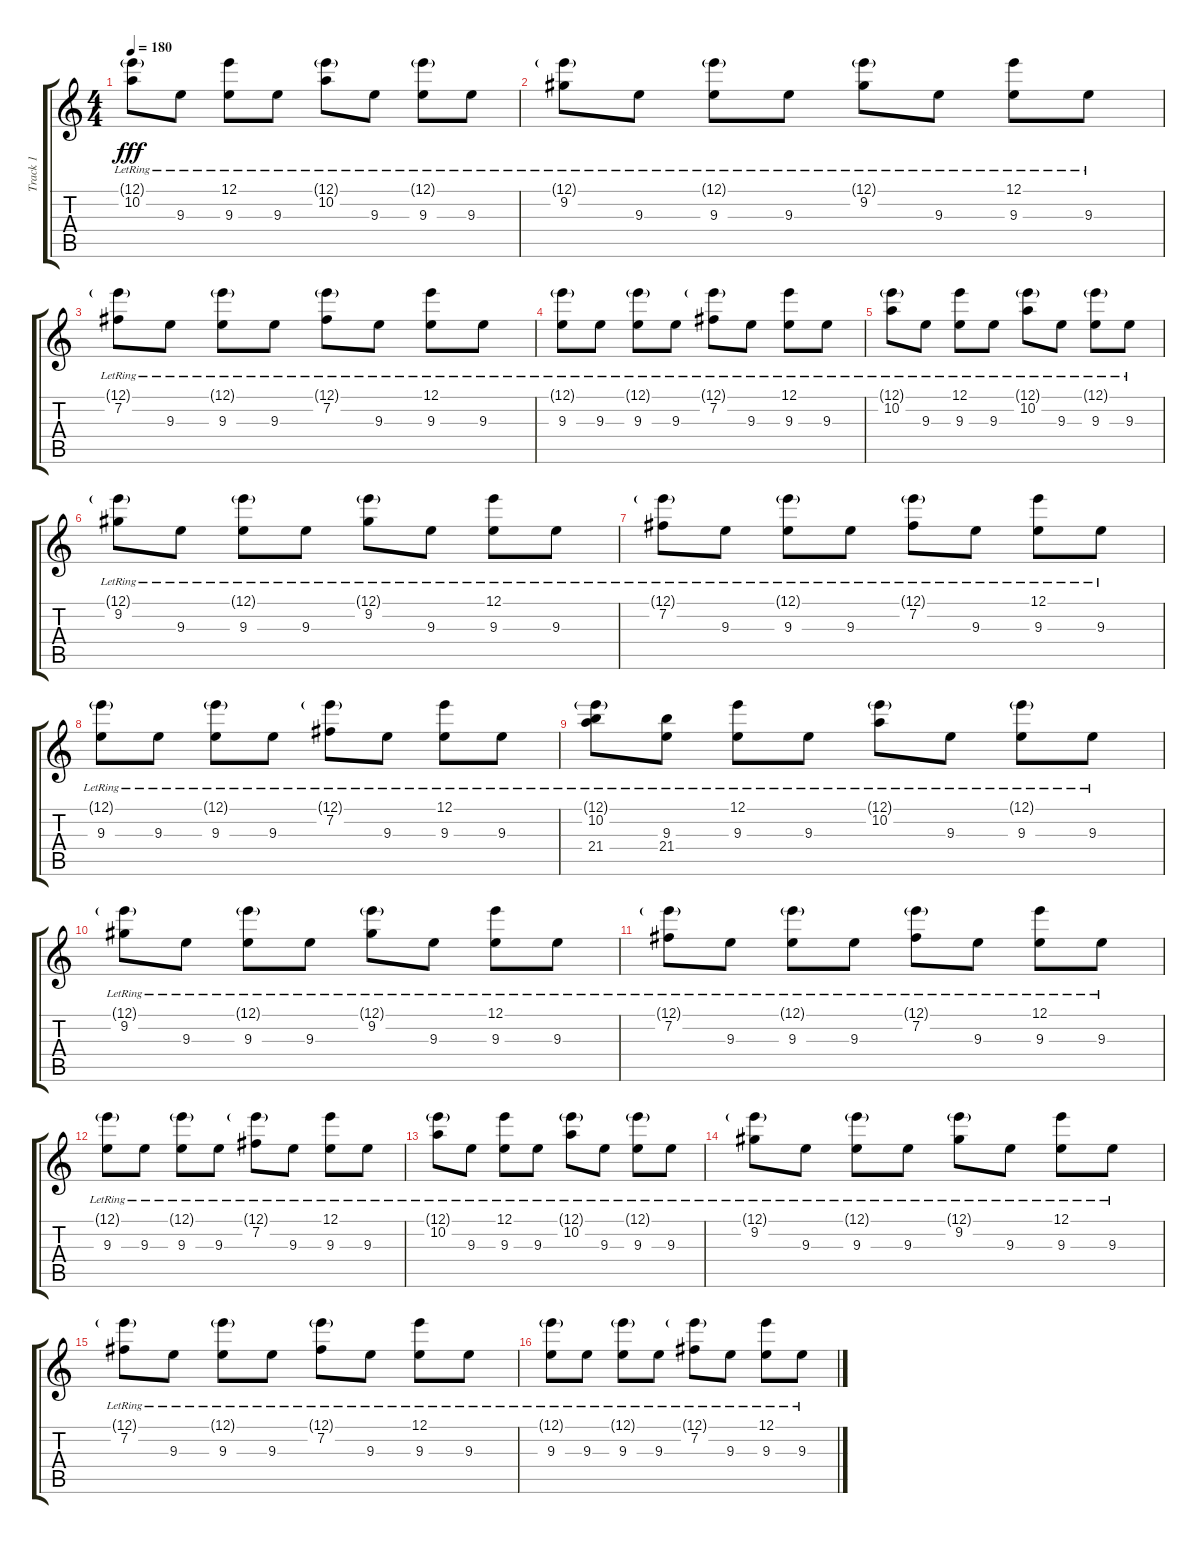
\track ("Track 1" "Track 1") {instrument electricguitarjazz}
\staff {score tabs}
\tuning (E4 B3 G3 D3 A2 E2) {hide}
\ts (4 4)
\tempo 180
\clef g2
\ks c
(12.1{g lr} 10.2{lr}).8{dy fff} 9.3{lr}.8 (12.1{lr} 9.3{lr}).8 9.3{lr}.8 (12.1{g lr} 10.2{lr}).8 9.3{lr}.8 (12.1{g lr} 9.3{lr}).8 9.3{lr}.8 |
(12.1{g lr} 9.2{lr}).8 9.3{lr}.8 (12.1{g lr} 9.3{lr}).8 9.3{lr}.8 (12.1{g lr} 9.2{lr}).8 9.3{lr}.8 (12.1{lr} 9.3{lr}).8 9.3{lr}.8 |
(12.1{g lr} 7.2{lr}).8 9.3{lr}.8 (12.1{g lr} 9.3{lr}).8 9.3{lr}.8 (12.1{g lr} 7.2{lr}).8 9.3{lr}.8 (12.1{lr} 9.3{lr}).8 9.3{lr}.8 |
(12.1{g lr} 9.3{lr}).8 9.3{lr}.8 (12.1{g lr} 9.3{lr}).8 9.3{lr}.8 (12.1{g lr} 7.2{lr}).8 9.3{lr}.8 (12.1{lr} 9.3{lr}).8 9.3{lr}.8 |
(12.1{g lr} 10.2{lr}).8 9.3{lr}.8 (12.1{lr} 9.3{lr}).8 9.3{lr}.8 (12.1{g lr} 10.2{lr}).8 9.3{lr}.8 (12.1{g lr} 9.3{lr}).8 9.3{lr}.8 |
(12.1{g lr} 9.2{lr}).8 9.3{lr}.8 (12.1{g lr} 9.3{lr}).8 9.3{lr}.8 (12.1{g lr} 9.2{lr}).8 9.3{lr}.8 (12.1{lr} 9.3{lr}).8 9.3{lr}.8 |
(12.1{g lr} 7.2{lr}).8 9.3{lr}.8 (12.1{g lr} 9.3{lr}).8 9.3{lr}.8 (12.1{g lr} 7.2{lr}).8 9.3{lr}.8 (12.1{lr} 9.3{lr}).8 9.3{lr}.8 |
(12.1{g lr} 9.3{lr}).8 9.3{lr}.8 (12.1{g lr} 9.3{lr}).8 9.3{lr}.8 (12.1{g lr} 7.2{lr}).8 9.3{lr}.8 (12.1{lr} 9.3{lr}).8 9.3{lr}.8 |
(12.1{g lr} 10.2{lr} 21.4{lr}).8 (9.3{lr} 21.4{lr}).8 (12.1{lr} 9.3{lr}).8 9.3{lr}.8 (12.1{g lr} 10.2{lr}).8 9.3{lr}.8 (12.1{g lr} 9.3{lr}).8 9.3{lr}.8 |
(12.1{g lr} 9.2{lr}).8 9.3{lr}.8 (12.1{g lr} 9.3{lr}).8 9.3{lr}.8 (12.1{g lr} 9.2{lr}).8 9.3{lr}.8 (12.1{lr} 9.3{lr}).8 9.3{lr}.8 |
(12.1{g lr} 7.2{lr}).8 9.3{lr}.8 (12.1{g lr} 9.3{lr}).8 9.3{lr}.8 (12.1{g lr} 7.2{lr}).8 9.3{lr}.8 (12.1{lr} 9.3{lr}).8 9.3{lr}.8 |
(12.1{g lr} 9.3{lr}).8 9.3{lr}.8 (12.1{g lr} 9.3{lr}).8 9.3{lr}.8 (12.1{g lr} 7.2{lr}).8 9.3{lr}.8 (12.1{lr} 9.3{lr}).8 9.3{lr}.8 |
(12.1{g lr} 10.2{lr}).8 9.3{lr}.8 (12.1{lr} 9.3{lr}).8 9.3{lr}.8 (12.1{g lr} 10.2{lr}).8 9.3{lr}.8 (12.1{g lr} 9.3{lr}).8 9.3{lr}.8 |
(12.1{g lr} 9.2{lr}).8 9.3{lr}.8 (12.1{g lr} 9.3{lr}).8 9.3{lr}.8 (12.1{g lr} 9.2{lr}).8 9.3{lr}.8 (12.1{lr} 9.3{lr}).8 9.3{lr}.8 |
(12.1{g lr} 7.2{lr}).8 9.3{lr}.8 (12.1{g lr} 9.3{lr}).8 9.3{lr}.8 (12.1{g lr} 7.2{lr}).8 9.3{lr}.8 (12.1{lr} 9.3{lr}).8 9.3{lr}.8 |
(12.1{g lr} 9.3{lr}).8 9.3{lr}.8 (12.1{g lr} 9.3{lr}).8 9.3{lr}.8 (12.1{g lr} 7.2{lr}).8 9.3{lr}.8 (12.1{lr} 9.3{lr}).8 9.3{lr}.8
